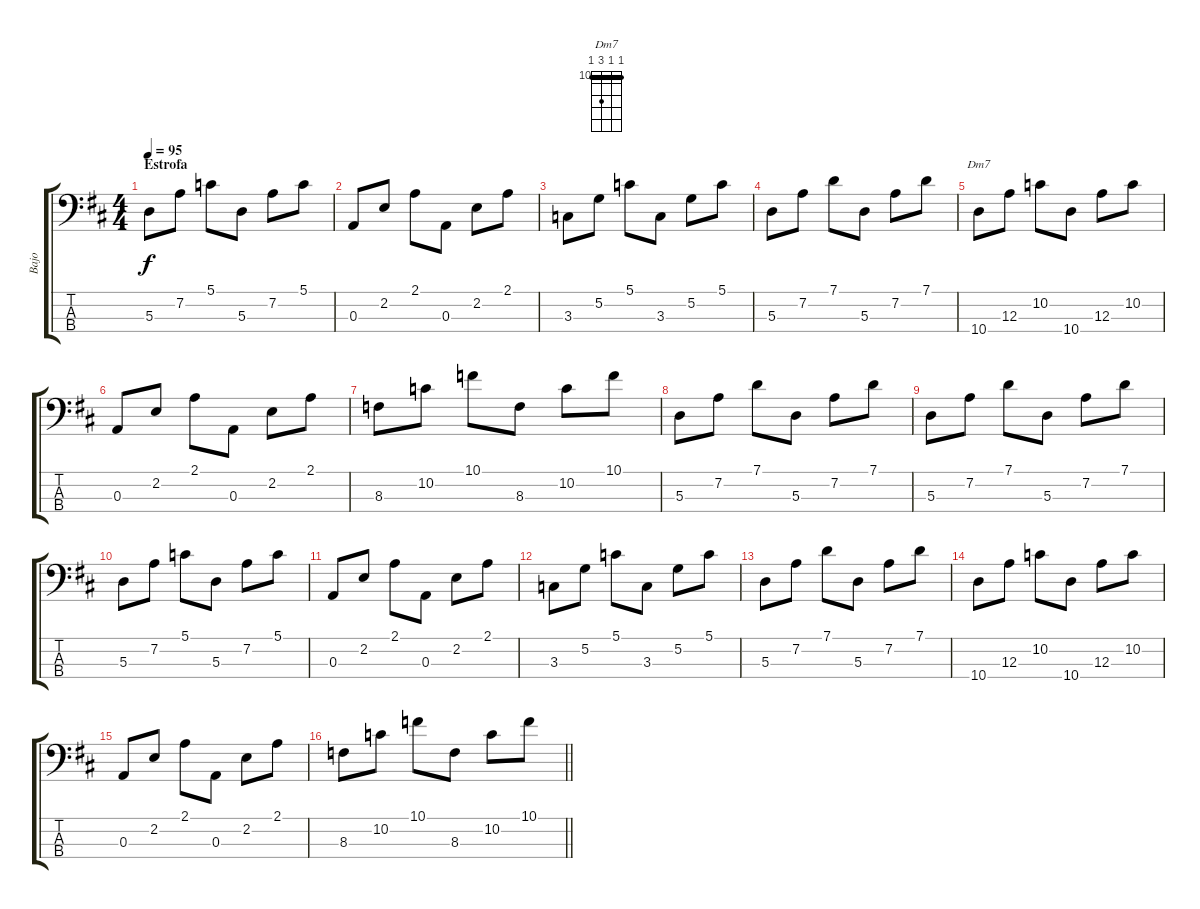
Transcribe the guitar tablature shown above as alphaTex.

\track ("Bajo" "Bajo") {instrument slapbass1}
\staff {score tabs}
\tuning (G2 D2 A1 E1) {hide}
\chord ("Dm7" 10 10 12 10) {firstfret 10 barre 10}
\ts (4 4)
\section ("" "Estrofa")
\tempo 95
\clef f4
\ks d
5.3.8{dy f} 7.2.8 5.1.8 5.3.8 7.2.8 5.1.8 |
0.3.8 2.2.8 2.1.8 0.3.8 2.2.8 2.1.8 |
3.3.8 5.2.8 5.1.8 3.3.8 5.2.8 5.1.8 |
5.3.8 7.2.8 7.1.8 5.3.8 7.2.8 7.1.8 |
10.4.8{ch "Dm7"} 12.3.8 10.2.8 10.4.8 12.3.8 10.2.8 |
0.3.8 2.2.8 2.1.8 0.3.8 2.2.8 2.1.8 |
8.3.8 10.2.8 10.1.8 8.3.8 10.2.8 10.1.8 |
5.3.8 7.2.8 7.1.8 5.3.8 7.2.8 7.1.8 |
5.3.8 7.2.8 7.1.8 5.3.8 7.2.8 7.1.8 |
5.3.8 7.2.8 5.1.8 5.3.8 7.2.8 5.1.8 |
0.3.8 2.2.8 2.1.8 0.3.8 2.2.8 2.1.8 |
3.3.8 5.2.8 5.1.8 3.3.8 5.2.8 5.1.8 |
5.3.8 7.2.8 7.1.8 5.3.8 7.2.8 7.1.8 |
10.4.8 12.3.8 10.2.8 10.4.8 12.3.8 10.2.8 |
0.3.8 2.2.8 2.1.8 0.3.8 2.2.8 2.1.8 |
\barLineRight lightlight
8.3.8 10.2.8 10.1.8 8.3.8 10.2.8 10.1.8
